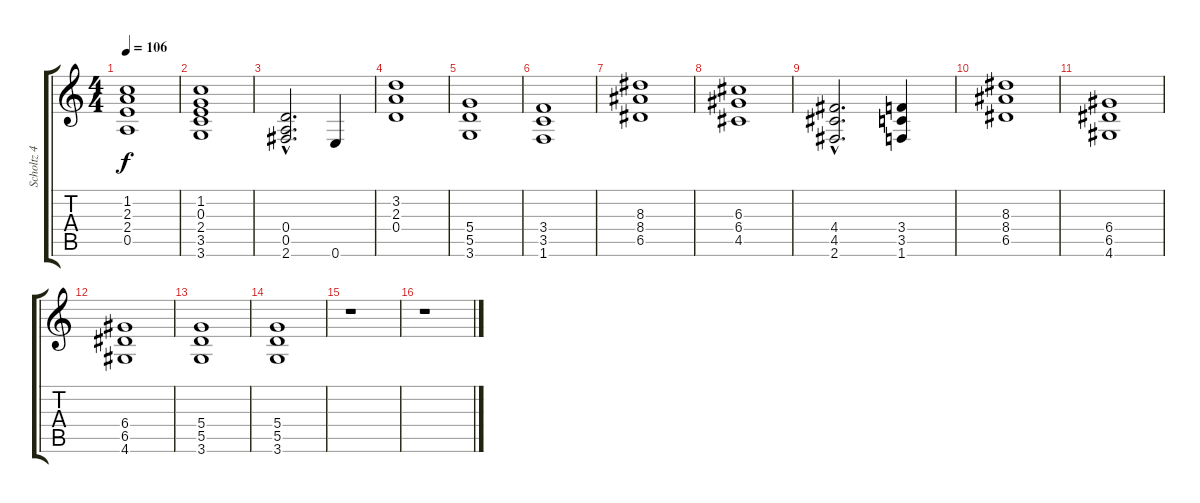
\track ("Scholtz 4" "Scholtz 4") {instrument overdrivenguitar}
\staff {score tabs}
\tuning (E4 B3 G3 D3 A2 E2) {hide}
\ts (4 4)
\tempo 106
\clef g2
\ks c
(1.2 2.3 2.4 0.5).1{dy f} |
(1.2 0.3 2.4 3.5 3.6).1 |
(0.4{hac} 0.5{hac} 2.6{hac}).2{d} 0.6.4 |
(3.2 2.3 0.4).1 |
(5.4 5.5 3.6).1 |
(3.4 3.5 1.6).1 |
(8.3 8.4 6.5).1 |
(6.3 6.4 4.5).1 |
(4.4{hac} 4.5{hac} 2.6{hac}).2{d} (3.4 3.5 1.6).4 |
(8.3 8.4 6.5).1 |
(6.4 6.5 4.6).1 |
(6.4 6.5 4.6).1 |
(5.4 5.5 3.6).1 |
(5.4 5.5 3.6).1 |
r.1 |
r.1
